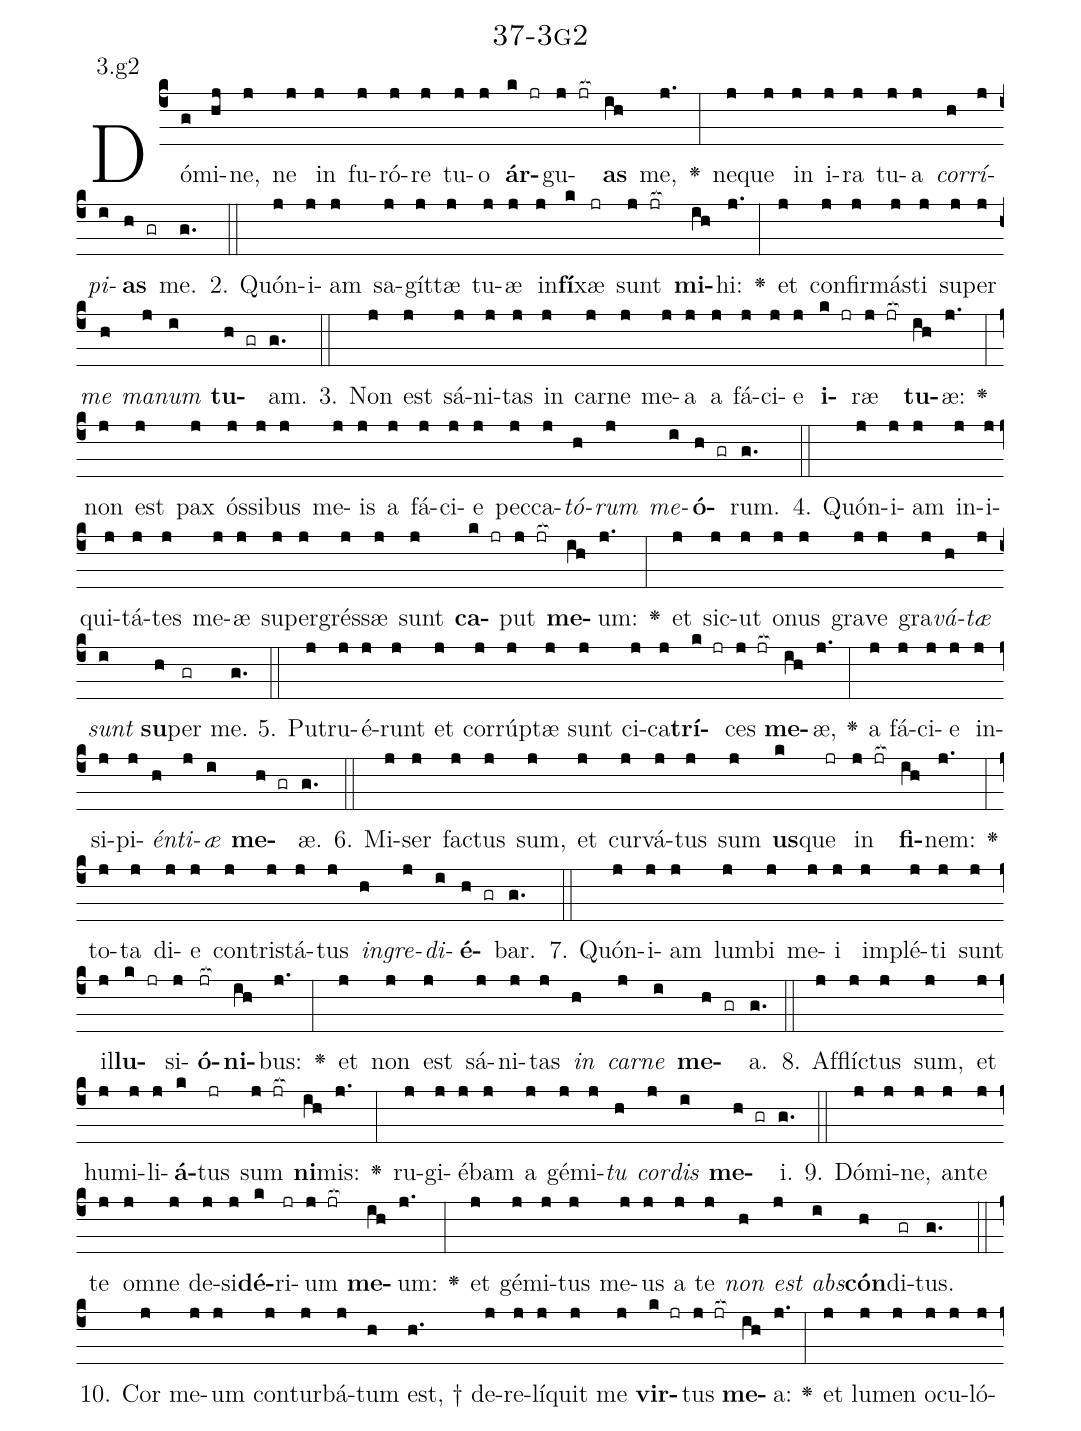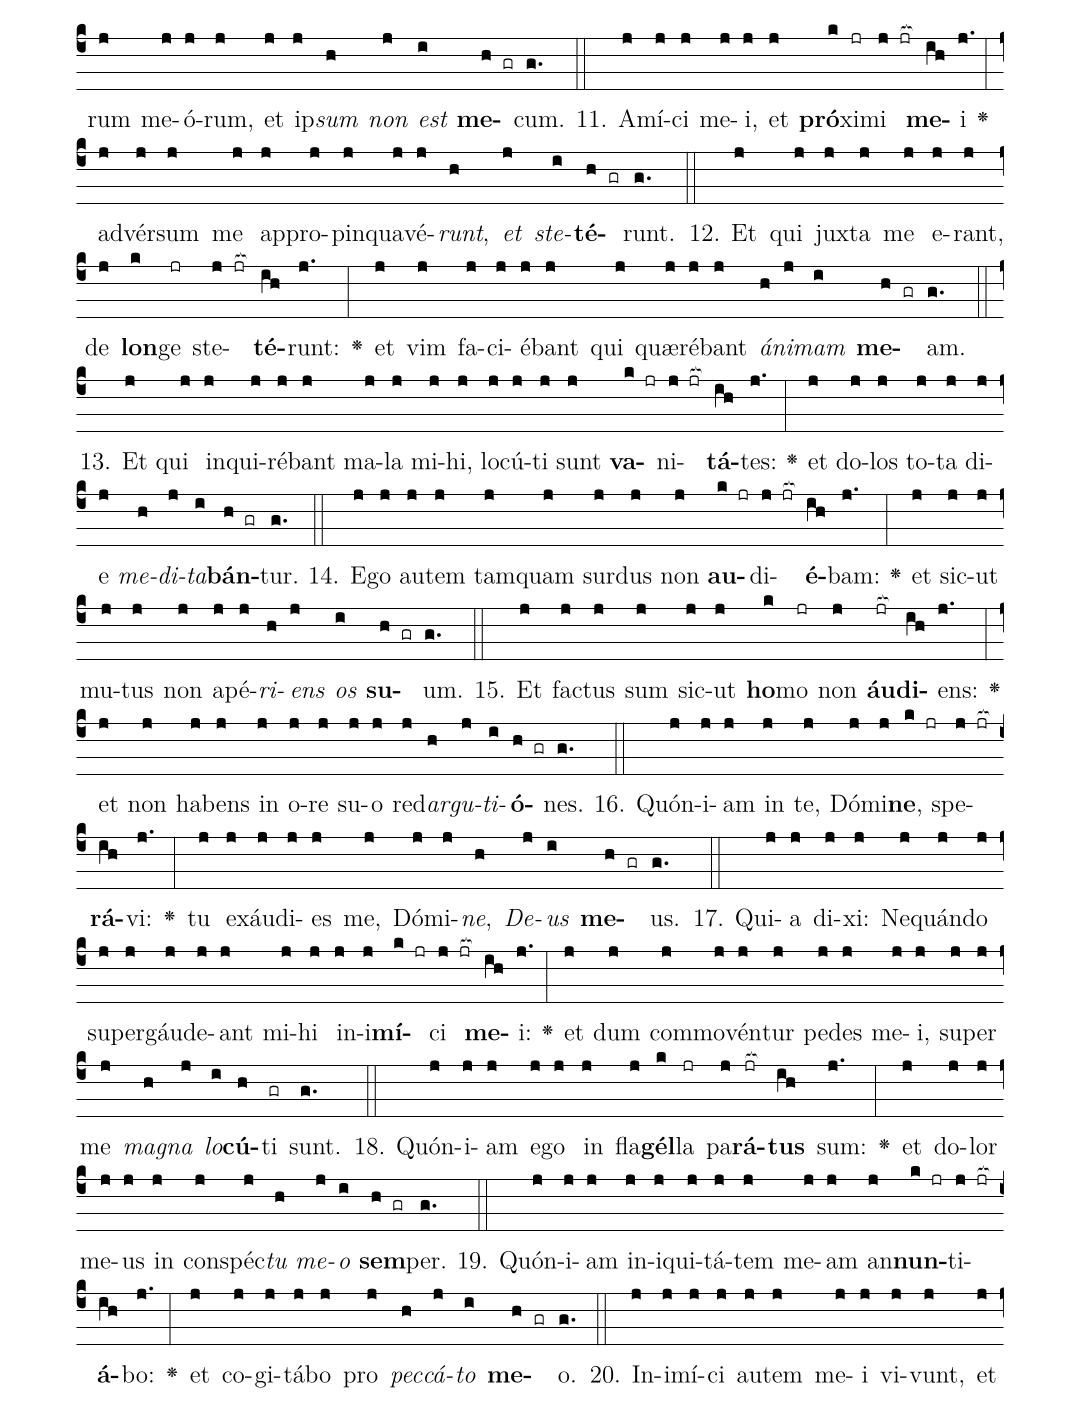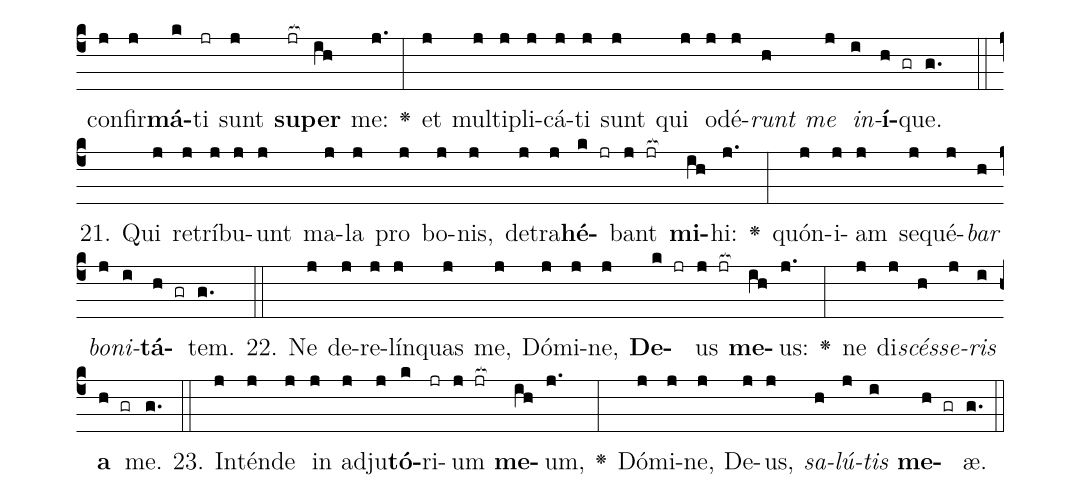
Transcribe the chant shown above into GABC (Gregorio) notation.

name: 37-3g2;
annotation: 3.g2;
%%
(c4)Dó(g)mi(hj)ne,(j) ne(j) in(j) fu(j)ró(j)re(j) tu(j)o(j) <b>ár</b>(k jr)gu(j jr[ocb:1{])<b>as</b>(ih[ocb:0}]) me,(j.) <v>\greheightstar</v>(:) ne(j)que(j) in(j) i(j)ra(j) tu(j)a(j) <i>cor</i>(h)<i>rí</i>(j)<i>pi</i>(i)<b>as</b>(h gr) me.(g.) (::)
2. Quón(j)i(j)am(j) sa(j)gít(j)tæ(j) tu(j)æ(j) in(j)<b>fí</b>(k)xæ(jr) sunt(j jr[ocb:1{]) <b>mi</b>(ih[ocb:0}])hi:(j.) <v>\greheightstar</v>(:) et(j) con(j)fir(j)más(j)ti(j) su(j)per(j) <i>me</i>(h) <i>ma</i>(j)<i>num</i>(i) <b>tu</b>(h gr)am.(g.) (::)
3. Non(j) est(j) sá(j)ni(j)tas(j) in(j) car(j)ne(j) me(j)a(j) a(j) fá(j)ci(j)e(j) <b>i</b>(k jr)ræ(j jr[ocb:1{]) <b>tu</b>(ih[ocb:0}])æ:(j.) <v>\greheightstar</v>(:) non(j) est(j) pax(j) ós(j)si(j)bus(j) me(j)is(j) a(j) fá(j)ci(j)e(j) pec(j)ca(j)<i>tó</i>(h)<i>rum</i>(j) <i>me</i>(i)<b>ó</b>(h gr)rum.(g.) (::)
4. Quón(j)i(j)am(j) in(j)i(j)qui(j)tá(j)tes(j) me(j)æ(j) su(j)per(j)grés(j)sæ(j) sunt(j) <b>ca</b>(k jr)put(j jr[ocb:1{]) <b>me</b>(ih[ocb:0}])um:(j.) <v>\greheightstar</v>(:) et(j) sic(j)ut(j) o(j)nus(j) gra(j)ve(j) gra(j)<i>vá</i>(h)<i>tæ</i>(j) <i>sunt</i>(i) <b>su</b>(h)per(gr) me.(g.) (::)
5. Pu(j)tru(j)é(j)runt(j) et(j) cor(j)rúp(j)tæ(j) sunt(j) ci(j)ca(j)<b>trí</b>(k jr)ces(j jr[ocb:1{]) <b>me</b>(ih[ocb:0}])æ,(j.) <v>\greheightstar</v>(:) a(j) fá(j)ci(j)e(j) in(j)si(j)pi(j)<i>én</i>(h)<i>ti</i>(j)<i>æ</i>(i) <b>me</b>(h gr)æ.(g.) (::)
6. Mi(j)ser(j) fac(j)tus(j) sum,(j) et(j) cur(j)vá(j)tus(j) sum(j) <b>us</b>(k)que(jr) in(j jr[ocb:1{]) <b>fi</b>(ih[ocb:0}])nem:(j.) <v>\greheightstar</v>(:) to(j)ta(j) di(j)e(j) con(j)tris(j)tá(j)tus(j) <i>in</i>(h)<i>gre</i>(j)<i>di</i>(i)<b>é</b>(h gr)bar.(g.) (::)
7. Quón(j)i(j)am(j) lum(j)bi(j) me(j)i(j) im(j)plé(j)ti(j) sunt(j) il(j)<b>lu</b>(k jr)si(j)<b>ó</b>(jr[ocb:1{])<b>ni</b>(ih[ocb:0}])bus:(j.) <v>\greheightstar</v>(:) et(j) non(j) est(j) sá(j)ni(j)tas(j) <i>in</i>(h) <i>car</i>(j)<i>ne</i>(i) <b>me</b>(h gr)a.(g.) (::)
8. Af(j)flíc(j)tus(j) sum,(j) et(j) hu(j)mi(j)li(j)<b>á</b>(k)tus(jr) sum(j jr[ocb:1{]) <b>ni</b>(ih[ocb:0}])mis:(j.) <v>\greheightstar</v>(:) ru(j)gi(j)é(j)bam(j) a(j) gé(j)mi(j)<i>tu</i>(h) <i>cor</i>(j)<i>dis</i>(i) <b>me</b>(h gr)i.(g.) (::)
9. Dó(j)mi(j)ne,(j) an(j)te(j) te(j) om(j)ne(j) de(j)si(j)<b>dé</b>(k)ri(jr)um(j jr[ocb:1{]) <b>me</b>(ih[ocb:0}])um:(j.) <v>\greheightstar</v>(:) et(j) gé(j)mi(j)tus(j) me(j)us(j) a(j) te(j) <i>non</i>(h) <i>est</i>(j) <i>abs</i>(i)<b>cón</b>(h)di(gr)tus.(g.) (::)
10. Cor(j) me(j)um(j) con(j)tur(j)bá(j)tum(h) est, †(h.) de(j)re(j)lí(j)quit(j) me(j) <b>vir</b>(k jr)tus(j jr[ocb:1{]) <b>me</b>(ih[ocb:0}])a:(j.) <v>\greheightstar</v>(:) et(j) lu(j)men(j) o(j)cu(j)ló(j)rum(j) me(j)ó(j)rum,(j) et(j) ip(j)<i>sum</i>(h) <i>non</i>(j) <i>est</i>(i) <b>me</b>(h gr)cum.(g.) (::)
11. A(j)mí(j)ci(j) me(j)i,(j) et(j) <b>pró</b>(k)xi(jr)mi(j jr[ocb:1{]) <b>me</b>(ih[ocb:0}])i(j.) <v>\greheightstar</v>(:) ad(j)vér(j)sum(j) me(j) ap(j)pro(j)pin(j)qua(j)vé(j)<i>runt</i>,(h) <i>et</i>(j) <i>ste</i>(i)<b>té</b>(h gr)runt.(g.) (::)
12. Et(j) qui(j) jux(j)ta(j) me(j) e(j)rant,(j) de(j) <b>lon</b>(k)ge(jr) ste(j jr[ocb:1{])<b>té</b>(ih[ocb:0}])runt:(j.) <v>\greheightstar</v>(:) et(j) vim(j) fa(j)ci(j)é(j)bant(j) qui(j) quæ(j)ré(j)bant(j) <i>á</i>(h)<i>ni</i>(j)<i>mam</i>(i) <b>me</b>(h gr)am.(g.) (::)
13. Et(j) qui(j) in(j)qui(j)ré(j)bant(j) ma(j)la(j) mi(j)hi,(j) lo(j)cú(j)ti(j) sunt(j) <b>va</b>(k jr)ni(j jr[ocb:1{])<b>tá</b>(ih[ocb:0}])tes:(j.) <v>\greheightstar</v>(:) et(j) do(j)los(j) to(j)ta(j) di(j)e(j) <i>me</i>(h)<i>di</i>(j)<i>ta</i>(i)<b>bán</b>(h gr)tur.(g.) (::)
14. E(j)go(j) au(j)tem(j) tam(j)quam(j) sur(j)dus(j) non(j) <b>au</b>(k jr)di(j jr[ocb:1{])<b>é</b>(ih[ocb:0}])bam:(j.) <v>\greheightstar</v>(:) et(j) sic(j)ut(j) mu(j)tus(j) non(j) a(j)pé(j)<i>ri</i>(h)<i>ens</i>(j) <i>os</i>(i) <b>su</b>(h gr)um.(g.) (::)
15. Et(j) fac(j)tus(j) sum(j) sic(j)ut(j) <b>ho</b>(k)mo(jr) non(j) <b>áu</b>(jr[ocb:1{])<b>di</b>(ih[ocb:0}])ens:(j.) <v>\greheightstar</v>(:) et(j) non(j) ha(j)bens(j) in(j) o(j)re(j) su(j)o(j) red(j)<i>ar</i>(h)<i>gu</i>(j)<i>ti</i>(i)<b>ó</b>(h gr)nes.(g.) (::)
16. Quón(j)i(j)am(j) in(j) te,(j) Dó(j)mi(j)<b>ne</b>,(k jr) spe(j jr[ocb:1{])<b>rá</b>(ih[ocb:0}])vi:(j.) <v>\greheightstar</v>(:) tu(j) ex(j)áu(j)di(j)es(j) me,(j) Dó(j)mi(j)<i>ne</i>,(h) <i>De</i>(j)<i>us</i>(i) <b>me</b>(h gr)us.(g.) (::)
17. Qui(j)a(j) di(j)xi:(j) Ne(j)quán(j)do(j) su(j)per(j)gáu(j)de(j)ant(j) mi(j)hi(j) in(j)i(j)<b>mí</b>(k jr)ci(j jr[ocb:1{]) <b>me</b>(ih[ocb:0}])i:(j.) <v>\greheightstar</v>(:) et(j) dum(j) com(j)mo(j)vén(j)tur(j) pe(j)des(j) me(j)i,(j) su(j)per(j) me(j) <i>ma</i>(h)<i>gna</i>(j) <i>lo</i>(i)<b>cú</b>(h)ti(gr) sunt.(g.) (::)
18. Quón(j)i(j)am(j) e(j)go(j) in(j) fla(j)<b>gél</b>(k)la(jr) pa(j)<b>rá</b>(jr[ocb:1{])<b>tus</b>(ih[ocb:0}]) sum:(j.) <v>\greheightstar</v>(:) et(j) do(j)lor(j) me(j)us(j) in(j) con(j)spéc(j)<i>tu</i>(h) <i>me</i>(j)<i>o</i>(i) <b>sem</b>(h gr)per.(g.) (::)
19. Quón(j)i(j)am(j) in(j)i(j)qui(j)tá(j)tem(j) me(j)am(j) an(j)<b>nun</b>(k jr)ti(j jr[ocb:1{])<b>á</b>(ih[ocb:0}])bo:(j.) <v>\greheightstar</v>(:) et(j) co(j)gi(j)tá(j)bo(j) pro(j) <i>pec</i>(h)<i>cá</i>(j)<i>to</i>(i) <b>me</b>(h gr)o.(g.) (::)
20. In(j)i(j)mí(j)ci(j) au(j)tem(j) me(j)i(j) vi(j)vunt,(j) et(j) con(j)fir(j)<b>má</b>(k)ti(jr) sunt(j) <b>su</b>(jr[ocb:1{])<b>per</b>(ih[ocb:0}]) me:(j.) <v>\greheightstar</v>(:) et(j) mul(j)ti(j)pli(j)cá(j)ti(j) sunt(j) qui(j) o(j)dé(j)<i>runt</i>(h) <i>me</i>(j) <i>in</i>(i)<b>í</b>(h gr)que.(g.) (::)
21. Qui(j) re(j)trí(j)bu(j)unt(j) ma(j)la(j) pro(j) bo(j)nis,(j) de(j)tra(j)<b>hé</b>(k jr)bant(j jr[ocb:1{]) <b>mi</b>(ih[ocb:0}])hi:(j.) <v>\greheightstar</v>(:) quón(j)i(j)am(j) se(j)qué(j)<i>bar</i>(h) <i>bo</i>(j)<i>ni</i>(i)<b>tá</b>(h gr)tem.(g.) (::)
22. Ne(j) de(j)re(j)lín(j)quas(j) me,(j) Dó(j)mi(j)ne,(j) <b>De</b>(k jr)us(j jr[ocb:1{]) <b>me</b>(ih[ocb:0}])us:(j.) <v>\greheightstar</v>(:) ne(j) di(j)<i>scés</i>(h)<i>se</i>(j)<i>ris</i>(i) <b>a</b>(h gr) me.(g.) (::)
23. In(j)tén(j)de(j) in(j) ad(j)ju(j)<b>tó</b>(k)ri(jr)um(j jr[ocb:1{]) <b>me</b>(ih[ocb:0}])um,(j.) <v>\greheightstar</v>(:) Dó(j)mi(j)ne,(j) De(j)us,(j) <i>sa</i>(h)<i>lú</i>(j)<i>tis</i>(i) <b>me</b>(h gr)æ.(g.) (::)
